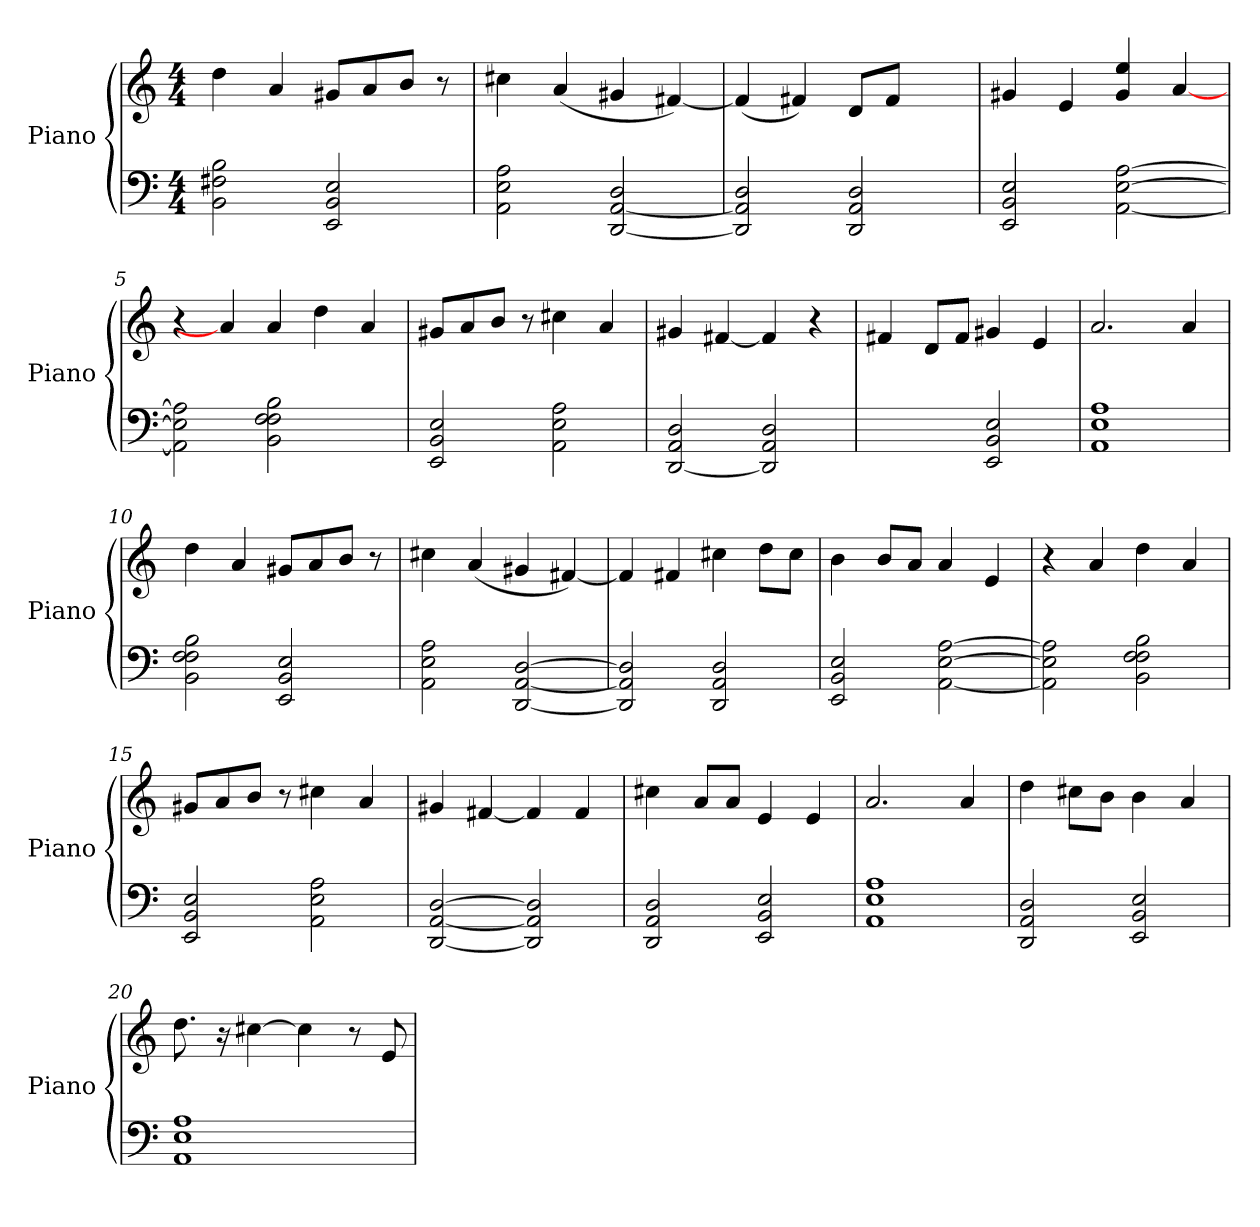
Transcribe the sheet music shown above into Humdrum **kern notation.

**kern	**kern
*part1	*part1
*staff2	*staff1
*I"Piano	*
*I'Piano	*
*clefF4	*clefG2
*M4/4	*M4/4
=1	=1
2BB\ 2F#X\ 2B\	4dd\
.	4a/
2EE/ 2BB/ 2E/	8g#X/L
.	8a/
.	8b/J
.	8r
=2	=2
2AA\ 2E\ 2A\	4cc#X\
.	(<4a/
[<2DD/ [<2AA/ 2D/	4g#X/
.	[<4f#X/)
=3	=3
2DD/] 2AA/] 2D/	(>4f#/]
.	4f#X/)
2DD/ 2AA/ 2D/	8d/L
.	8f#/J
.	4ryy
=4	=4
2EE/ 2BB/ 2E/	4g#X/
.	4e/
[<2AA\ [>2E\ [>2A\	4g#/ 4ee/
.	[4a/
=5	=5
2AA\] 2E\] 2A\]	4r
.	4a/]
2BB\ 2F\ 2F\ 2B\	4a/
.	4dd\
4ryy	4a/
=6	=6
2EE/ 2BB/ 2E/	8g#X/L
.	8a/
.	8b/J
.	8r
2AA\ 2E\ 2A\	4cc#X\
.	4a/
=7	=7
[<2DD/ 2AA/ 2D/	4g#X/
.	[<4f#X/
2DD/] 2AA/ 2D/	4f#/]
.	4r
!!LO:LB:g=z
=8	=8
2ryy	4f#X/
.	8d/L
.	8f#/J
2EE/ 2BB/ 2E/	4g#X/
.	4e/
=9	=9
*^	*
*	*^	*
1A	1E	1AA	2.a/
.	.	.	4a/
*v	*v	*v	*
=10	=10
2BB\ 2F\ 2F\ 2B\	4dd\
.	4a/
2EE/ 2BB/ 2E/	8g#X/L
.	8a/
.	8b/J
.	8r
=11	=11
2AA\ 2E\ 2A\	4cc#X\
.	(<4a/
[<2DD/ [<2AA/ [>2D/	4g#X/
.	[<4f#X/)
=12	=12
2DD/] 2AA/] 2D/]	4f#/]
.	4f#X/
2DD/ 2AA/ 2D/	4cc#X\
.	8dd\L
.	8cc#\J
=13	=13
2EE/ 2BB/ 2E/	4b\
.	8b/L
.	8a/J
[<2AA\ [>2E\ [>2A\	4a/
.	4e/
=14	=14
2AA\] 2E\] 2A\]	4r
.	4a/
2BB\ 2F\ 2F\ 2B\	4dd\
.	4a/
!!LO:LB:g=z
=15	=15
2EE/ 2BB/ 2E/	8g#X/L
.	8a/
.	8b/J
.	8r
2AA\ 2E\ 2A\	4cc#X\
.	4a/
=16	=16
[<2DD/ [<2AA/ [>2D/	4g#X/
.	[<4f#X/
2DD/] 2AA/] 2D/]	4f#/]
.	4f#/
=17	=17
2DD/ 2AA/ 2D/	4cc#X\
.	8a/L
.	8a/J
2EE/ 2BB/ 2E/	4e/
.	4e/
=18	=18
*^	*
*	*^	*
1A	1E	1AA	2.a/
.	.	.	4a/
*v	*v	*v	*
=19	=19
2DD/ 2AA/ 2D/	4dd\
.	8cc#X\L
.	8b\J
2EE/ 2BB/ 2E/	4b\
.	4a/
=20	=20
*^	*
*	*^	*
1A	1E	1AA	8.dd\
.	.	.	16ra
.	.	.	[>4cc#X\
.	.	.	4cc#\]
.	.	.	8r
.	.	.	8e/
*v	*v	*v	*
=	=
*-	*-
